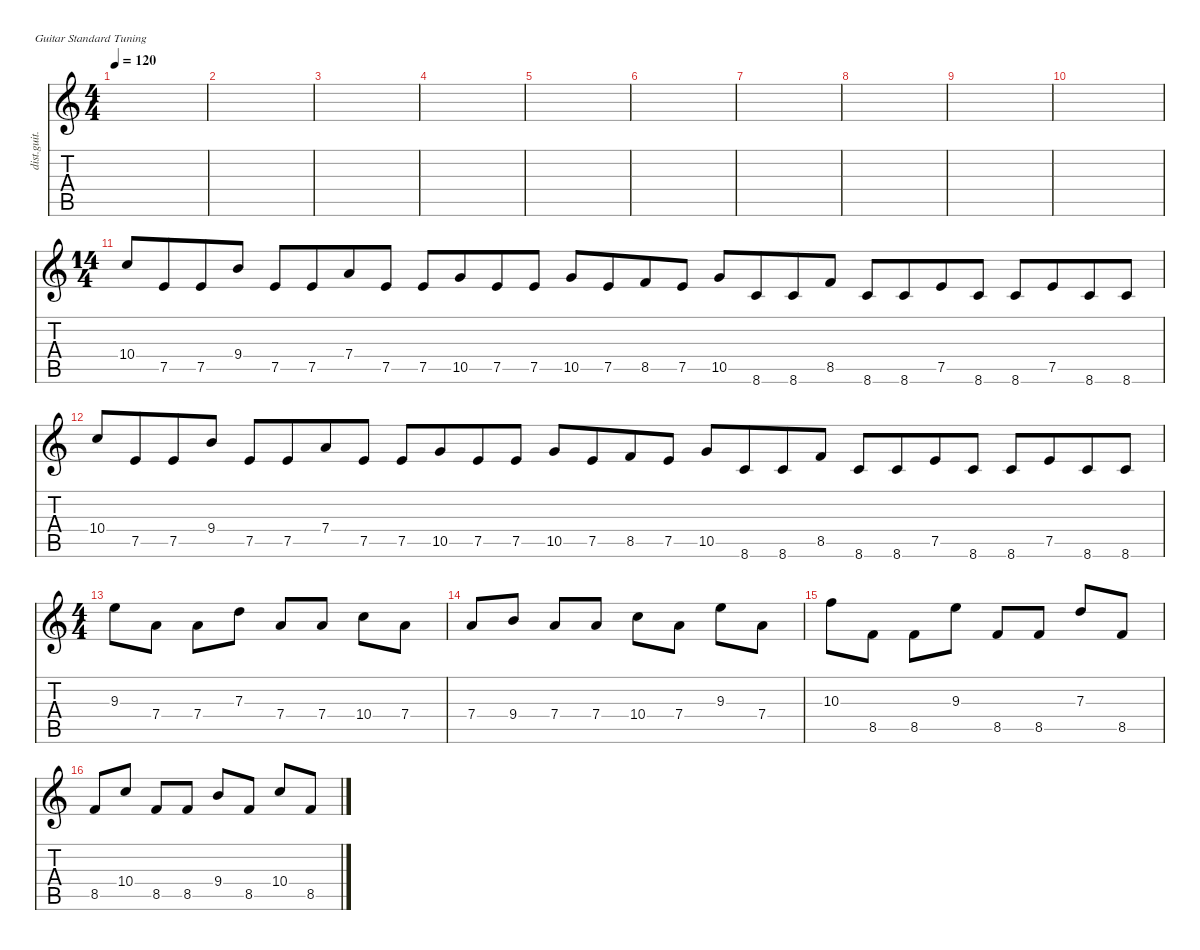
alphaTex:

\defaultSystemsLayout 4
\hideDynamics
\bracketExtendMode nobrackets
\otherSystemsTrackNameOrientation horizontal
\track ("Distortion Guitar" "dist.guit.") {instrument distortionguitar}
\staff {score tabs}
\tuning (E4 B3 G3 D3 A2 E2)
\ts (4 4)
\tempo 120
\clef g2
\ks c
|
|
|
|
|
|
|
|
|
|
\ts (14 4)
\beaming (8 4 4 4 4 4 4 4)
10.4.8 7.5.8 7.5.8 9.4.8 7.5.8 7.5.8 7.4.8 7.5.8 7.5.8 10.5.8 7.5.8 7.5.8 10.5.8 7.5.8 8.5.8 7.5.8 10.5.8 8.6.8 8.6.8 8.5.8 8.6.8 8.6.8 7.5.8 8.6.8 8.6.8 7.5.8 8.6.8 8.6.8 |
10.4.8 7.5.8 7.5.8 9.4.8 7.5.8 7.5.8 7.4.8 7.5.8 7.5.8 10.5.8 7.5.8 7.5.8 10.5.8 7.5.8 8.5.8 7.5.8 10.5.8 8.6.8 8.6.8 8.5.8 8.6.8 8.6.8 7.5.8 8.6.8 8.6.8 7.5.8 8.6.8 8.6.8 |
\ts (4 4)
\beaming (8 2 2 2 2)
9.3.8 7.4.8 7.4.8 7.3.8 7.4.8 7.4.8 10.4.8 7.4.8 |
7.4.8 9.4.8 7.4.8 7.4.8 10.4.8 7.4.8 9.3.8 7.4.8 |
10.3.8 8.5.8 8.5.8 9.3.8 8.5.8 8.5.8 7.3.8 8.5.8 |
8.5.8 10.4.8 8.5.8 8.5.8 9.4.8 8.5.8 10.4.8 8.5.8
